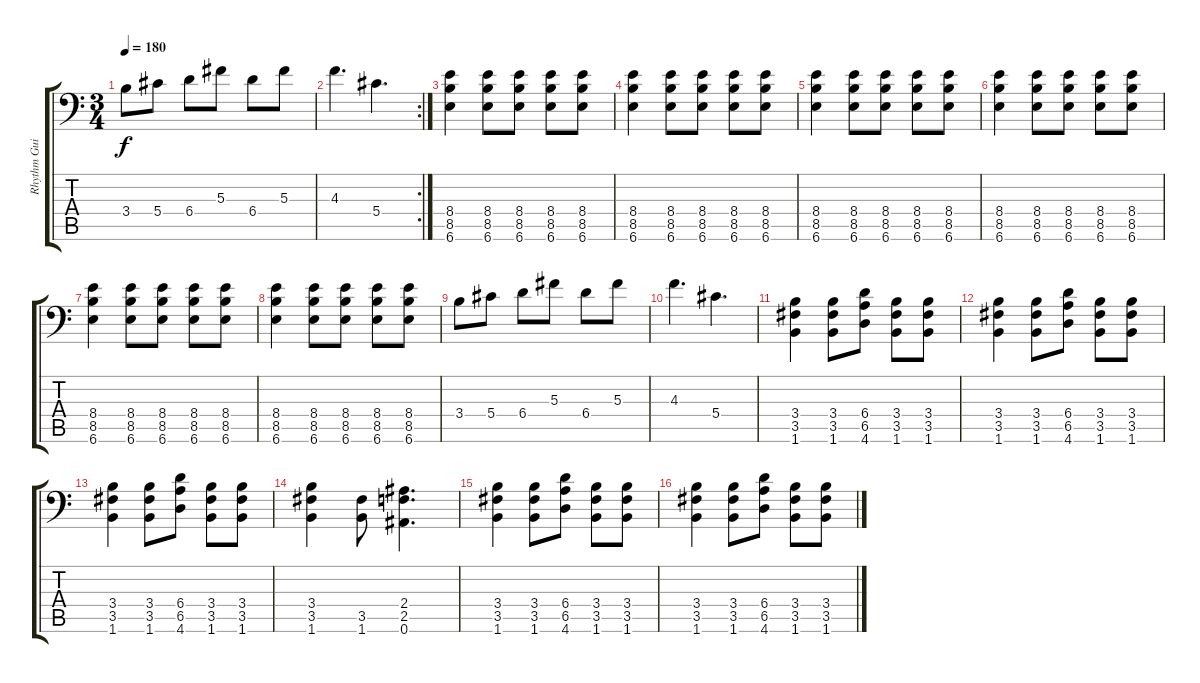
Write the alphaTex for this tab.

\track ("Rhythm Guitar 1" "Rhythm Gui") {instrument distortionguitar}
\staff {score tabs}
\tuning (Bb3 F3 Db3 Ab2 Eb2 Bb1) {hide}
\ts (3 4)
\tempo 180
\clef f4
\ks c
3.4.8{dy f} 5.4.8 6.4.8 5.3.8 6.4.8 5.3.8 |
\rc 2
4.3.4{d} 5.4.4{d} |
(8.4 8.5 6.6).4 (8.4 8.5 6.6).8 (8.4 8.5 6.6).8 (8.4 8.5 6.6).8 (8.4 8.5 6.6).8 |
(8.4 8.5 6.6).4 (8.4 8.5 6.6).8 (8.4 8.5 6.6).8 (8.4 8.5 6.6).8 (8.4 8.5 6.6).8 |
(8.4 8.5 6.6).4 (8.4 8.5 6.6).8 (8.4 8.5 6.6).8 (8.4 8.5 6.6).8 (8.4 8.5 6.6).8 |
(8.4 8.5 6.6).4 (8.4 8.5 6.6).8 (8.4 8.5 6.6).8 (8.4 8.5 6.6).8 (8.4 8.5 6.6).8 |
(8.4 8.5 6.6).4 (8.4 8.5 6.6).8 (8.4 8.5 6.6).8 (8.4 8.5 6.6).8 (8.4 8.5 6.6).8 |
(8.4 8.5 6.6).4 (8.4 8.5 6.6).8 (8.4 8.5 6.6).8 (8.4 8.5 6.6).8 (8.4 8.5 6.6).8 |
3.4.8 5.4.8 6.4.8 5.3.8 6.4.8 5.3.8 |
4.3.4{d} 5.4.4{d} |
(3.4 3.5 1.6).4 (3.4 3.5 1.6).8 (6.4 6.5 4.6).8 (3.4 3.5 1.6).8 (3.4 3.5 1.6).8 |
(3.4 3.5 1.6).4 (3.4 3.5 1.6).8 (6.4 6.5 4.6).8 (3.4 3.5 1.6).8 (3.4 3.5 1.6).8 |
(3.4 3.5 1.6).4 (3.4 3.5 1.6).8 (6.4 6.5 4.6).8 (3.4 3.5 1.6).8 (3.4 3.5 1.6).8 |
(3.4 3.5 1.6).4 (3.5 1.6).8 (2.4 2.5 0.6).4{d} |
(3.4 3.5 1.6).4 (3.4 3.5 1.6).8 (6.4 6.5 4.6).8 (3.4 3.5 1.6).8 (3.4 3.5 1.6).8 |
(3.4 3.5 1.6).4 (3.4 3.5 1.6).8 (6.4 6.5 4.6).8 (3.4 3.5 1.6).8 (3.4 3.5 1.6).8
